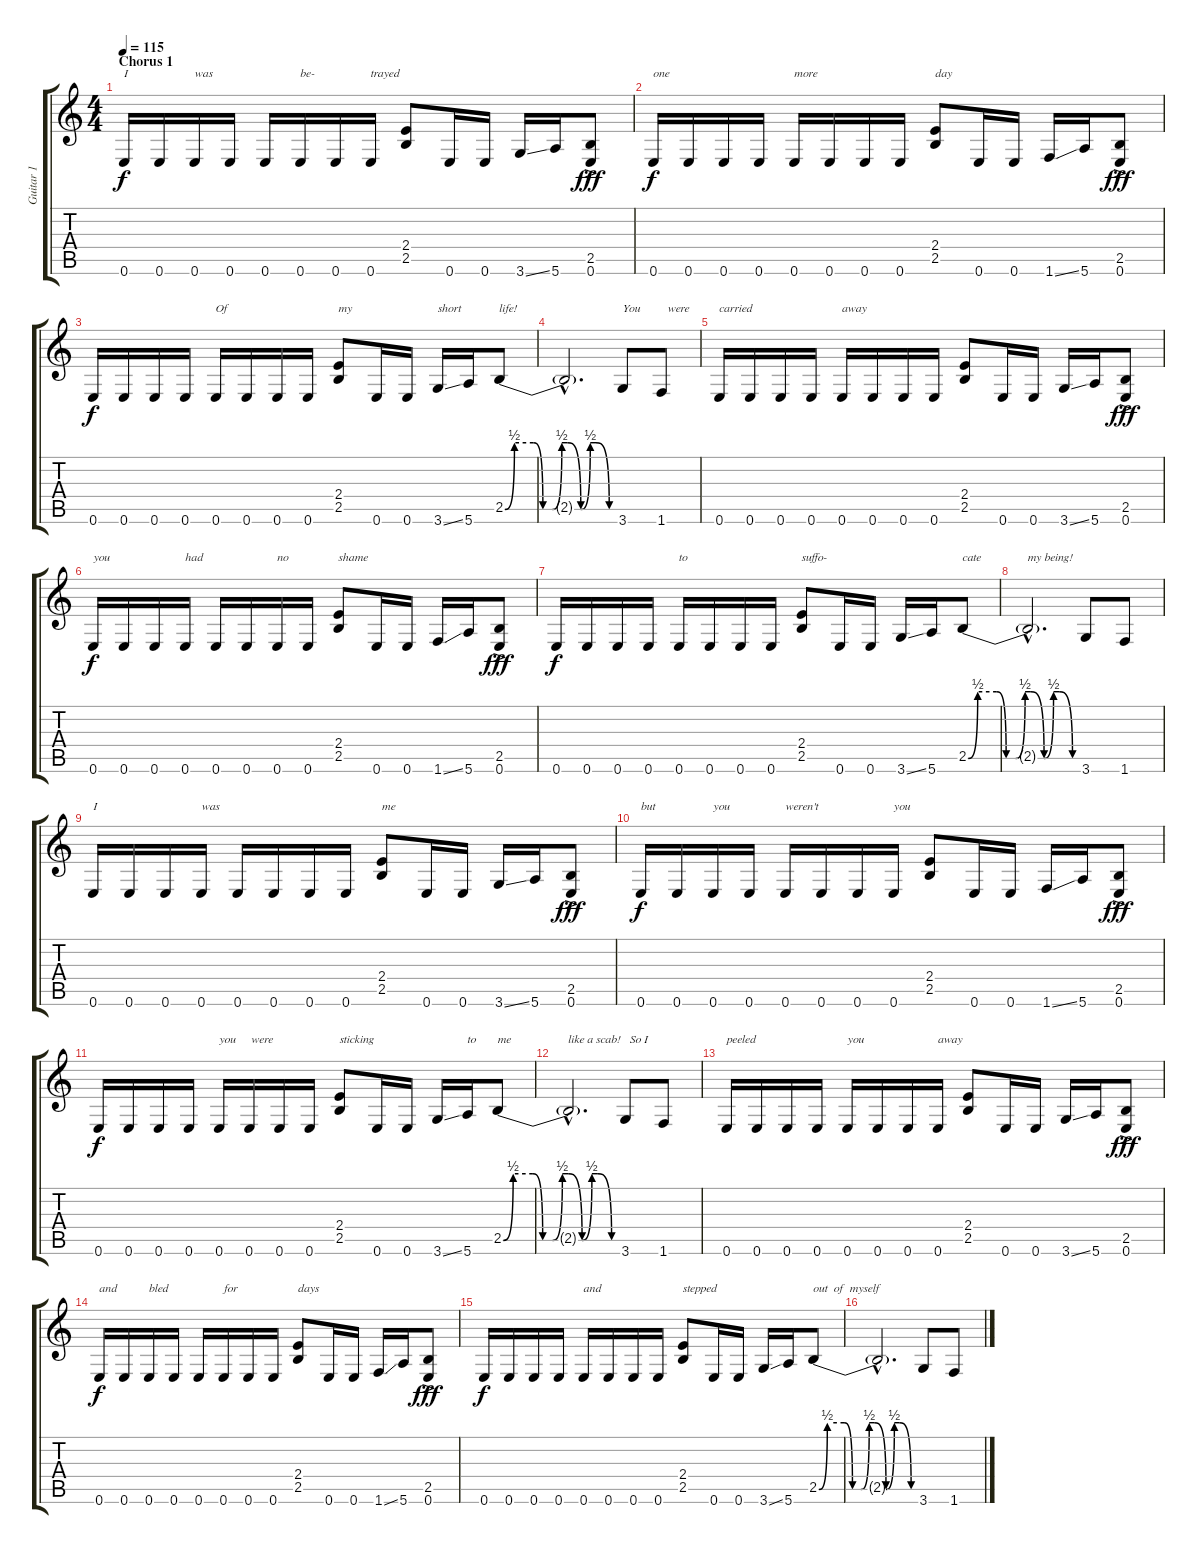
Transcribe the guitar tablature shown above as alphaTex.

\track ("Guitar 1" "Guitar 1") {instrument distortionguitar}
\staff {score tabs}
\tuning (E4 B3 G3 D3 A2 E2) {hide}
\ts (4 4)
\section ("" "Chorus 1")
\tempo 115
\clef g2
\ks c
0.6.16{txt "I" dy f instrument distortionguitar} 0.6.16 0.6.16{txt "was"} 0.6.16 0.6.16 0.6.16{txt "be-"} 0.6.16 0.6.16{txt "trayed"} (2.4 2.5).8 0.6.16 0.6.16 3.6{ss}.16 5.6.16 (2.5{ac} 0.6{ac}).8{dy fff} |
0.6.16{txt "one" dy f} 0.6.16 0.6.16 0.6.16 0.6.16{txt "more"} 0.6.16 0.6.16 0.6.16 (2.4 2.5).8{txt "day"} 0.6.16 0.6.16 1.6{ss}.16 5.6.16 (2.5{ac} 0.6{ac}).8{dy fff} |
0.6.16{dy f} 0.6.16 0.6.16 0.6.16 0.6.16{txt "Of"} 0.6.16 0.6.16 0.6.16 (2.4 2.5).8{txt "my"} 0.6.16 0.6.16 3.6{ss}.16{txt "short"} 5.6.16 2.5{be (custom 0 0 5 2 15 2 20 0 25 0 30 2 33 2 40 0 45 2 48 2 55 0 60 0)}.8{txt "life!"} |
2.5{hac t}.2{d} 3.6.8{txt "You"} 1.6.8{txt "  were"} |
0.6.16{txt "carried"} 0.6.16 0.6.16 0.6.16 0.6.16{txt "away"} 0.6.16 0.6.16 0.6.16 (2.4 2.5).8 0.6.16 0.6.16 3.6{ss}.16 5.6.16 (2.5{ac} 0.6{ac}).8{dy fff} |
0.6.16{txt "you " dy f} 0.6.16 0.6.16 0.6.16{txt "had"} 0.6.16 0.6.16 0.6.16{txt "no"} 0.6.16 (2.4 2.5).8{txt "shame"} 0.6.16 0.6.16 1.6{ss}.16 5.6.16 (2.5{ac} 0.6{ac}).8{dy fff} |
0.6.16{dy f} 0.6.16 0.6.16 0.6.16 0.6.16{txt "to"} 0.6.16 0.6.16 0.6.16 (2.4 2.5).8{txt "suffo-"} 0.6.16 0.6.16 3.6{ss}.16 5.6.16 2.5{be (custom 0 0 5 2 15 2 20 0 25 0 30 2 33 2 40 0 45 2 48 2 55 0 60 0)}.8{txt "cate"} |
2.5{hac t}.2{d txt "my being!"} 3.6.8 1.6.8 |
0.6.16{txt "I"} 0.6.16 0.6.16 0.6.16{txt "was"} 0.6.16 0.6.16 0.6.16 0.6.16 (2.4 2.5).8{txt "me"} 0.6.16 0.6.16 3.6{ss}.16 5.6.16 (2.5{ac} 0.6{ac}).8{dy fff} |
0.6.16{txt "but" dy f} 0.6.16 0.6.16{txt "you"} 0.6.16 0.6.16{txt "weren't"} 0.6.16 0.6.16 0.6.16{txt "you"} (2.4 2.5).8 0.6.16 0.6.16 1.6{ss}.16 5.6.16 (2.5{ac} 0.6{ac}).8{dy fff} |
0.6.16{dy f} 0.6.16 0.6.16 0.6.16 0.6.16{txt "you     were"} 0.6.16 0.6.16 0.6.16 (2.4 2.5).8{txt "sticking"} 0.6.16 0.6.16 3.6{ss}.16 5.6.16{txt "to"} 2.5{be (custom 0 0 5 2 15 2 20 0 25 0 30 2 33 2 40 0 45 2 48 2 55 0 60 0)}.8{txt "me"} |
2.5{hac t}.2{d txt "like a scab!   So I"} 3.6.8 1.6.8 |
0.6.16{txt "peeled"} 0.6.16 0.6.16 0.6.16 0.6.16{txt "you"} 0.6.16 0.6.16 0.6.16{txt "away"} (2.4 2.5).8 0.6.16 0.6.16 3.6{ss}.16 5.6.16 (2.5{ac} 0.6{ac}).8{dy fff} |
0.6.16{txt "and" dy f} 0.6.16 0.6.16{txt "bled"} 0.6.16 0.6.16 0.6.16{txt "for"} 0.6.16 0.6.16 (2.4 2.5).8{txt "days"} 0.6.16 0.6.16 1.6{ss}.16 5.6.16 (2.5{ac} 0.6{ac}).8{dy fff} |
0.6.16{dy f} 0.6.16 0.6.16 0.6.16 0.6.16{txt "and"} 0.6.16 0.6.16 0.6.16 (2.4 2.5).8{txt "stepped"} 0.6.16 0.6.16 3.6{ss}.16 5.6.16 2.5{be (custom 0 0 5 2 15 2 20 0 25 0 30 2 33 2 40 0 45 2 48 2 55 0 60 0)}.8{txt "out  of  myself"} |
2.5{hac t}.2{d} 3.6.8 1.6.8
